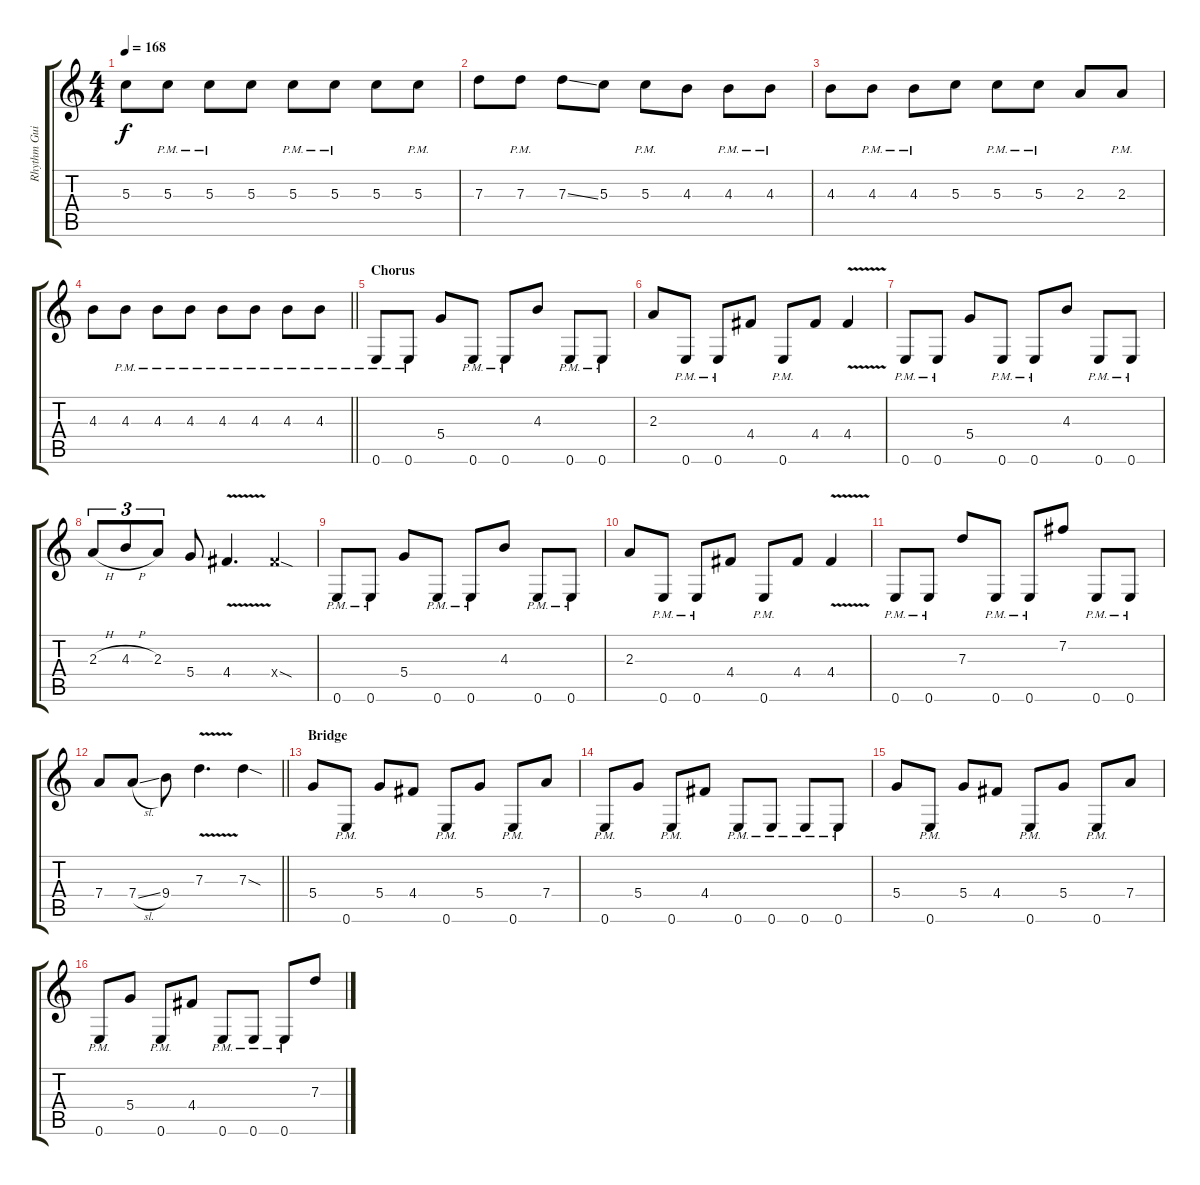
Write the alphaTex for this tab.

\track ("Rhythm Guitar II" "Rhythm Gui") {instrument overdrivenguitar}
\staff {score tabs}
\tuning (E4 B3 G3 D3 A2 E2) {hide}
\ts (4 4)
\tempo 168
\clef g2
\ks c
5.3.8{dy f} 5.3{pm}.8 5.3{pm}.8 5.3.8 5.3{pm}.8 5.3{pm}.8 5.3.8 5.3{pm}.8 |
7.3.8 7.3{pm}.8 7.3{ss}.8 5.3.8 5.3{pm}.8 4.3.8 4.3{pm}.8 4.3{pm}.8 |
4.3.8 4.3{pm}.8 4.3{pm}.8 5.3.8 5.3{pm}.8 5.3{pm}.8 2.3.8 2.3{pm}.8 |
\barLineRight lightlight
4.3.8 4.3{pm}.8 4.3{pm}.8 4.3{pm}.8 4.3{pm}.8 4.3{pm}.8 4.3{pm}.8 4.3{pm}.8 |
\section ("" "Chorus")
0.6{pm}.8 0.6{pm}.8 5.4.8 0.6{pm}.8 0.6{pm}.8 4.3.8 0.6{pm}.8 0.6{pm}.8 |
2.3.8 0.6{pm}.8 0.6{pm}.8 4.4.8 0.6{pm}.8 4.4.8 4.4{v}.4 |
0.6{pm}.8 0.6{pm}.8 5.4.8 0.6{pm}.8 0.6{pm}.8 4.3.8 0.6{pm}.8 0.6{pm}.8 |
2.3{h}.8{tu (3 2)} 4.3{h}.8{tu (3 2)} 2.3.8{tu (3 2)} 5.4.8 4.4{v}.4{d} 4.4{sod x}.4 |
0.6{pm}.8 0.6{pm}.8 5.4.8 0.6{pm}.8 0.6{pm}.8 4.3.8 0.6{pm}.8 0.6{pm}.8 |
2.3.8 0.6{pm}.8 0.6{pm}.8 4.4.8 0.6{pm}.8 4.4.8 4.4{v}.4 |
0.6{pm}.8 0.6{pm}.8 7.3.8 0.6{pm}.8 0.6{pm}.8 7.2.8 0.6{pm}.8 0.6{pm}.8 |
\barLineRight lightlight
7.4.8 7.4{sl}.8 9.4.8 7.3{v}.4{d} 7.3{sod}.4 |
\section ("" "Bridge")
5.4.8 0.6{pm}.8 5.4.8 4.4.8 0.6{pm}.8 5.4.8 0.6{pm}.8 7.4.8 |
0.6{pm}.8 5.4.8 0.6{pm}.8 4.4.8 0.6{pm}.8 0.6{pm}.8 0.6{pm}.8 0.6{pm}.8 |
5.4.8 0.6{pm}.8 5.4.8 4.4.8 0.6{pm}.8 5.4.8 0.6{pm}.8 7.4.8 |
0.6{pm}.8 5.4.8 0.6{pm}.8 4.4.8 0.6{pm}.8 0.6{pm}.8 0.6{pm}.8 7.3.8
